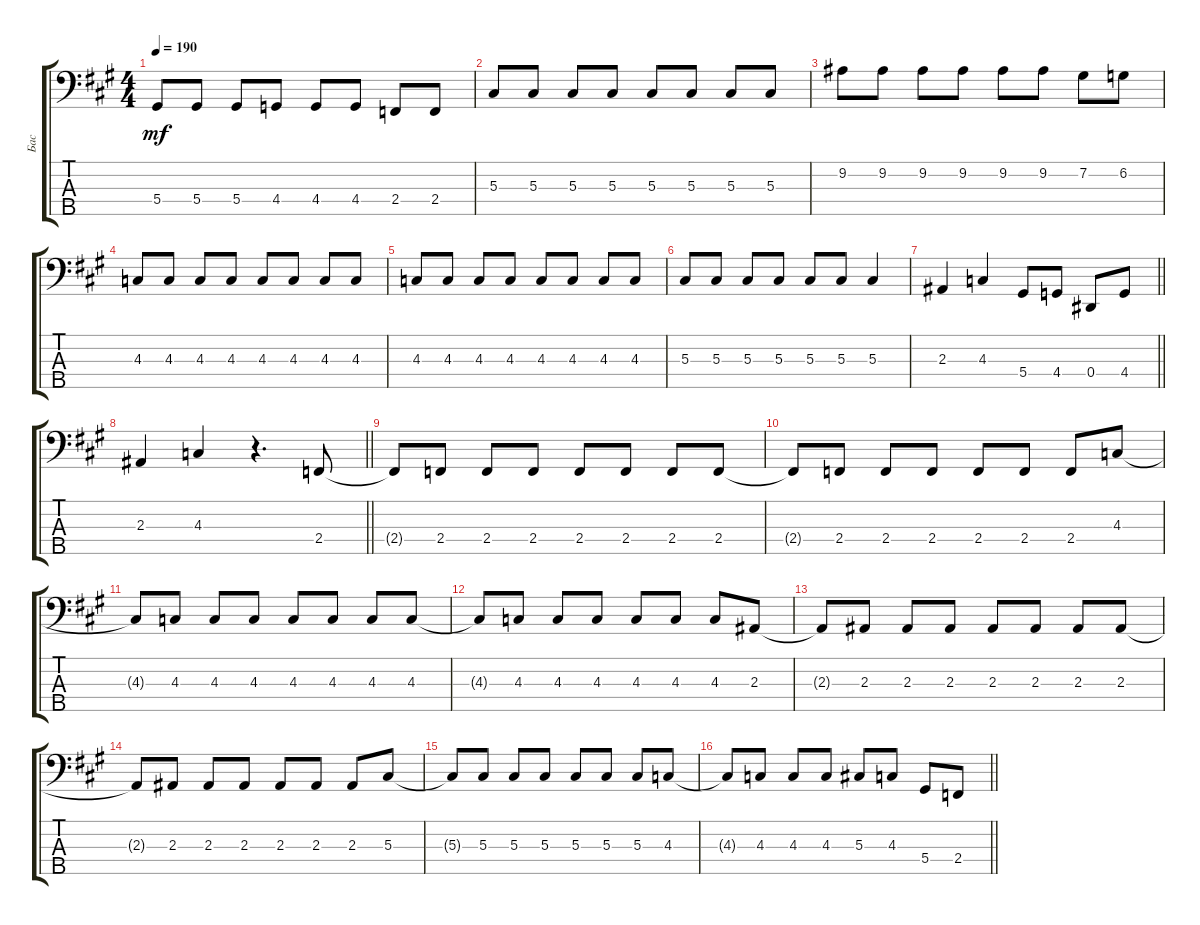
\track ("Бас" "Бас") {instrument electricbassfinger}
\staff {score tabs}
\tuning (Gb2 Db2 Ab1 Eb1 Bb0) {hide}
\ts (4 4)
\tempo 190
\clef f4
\ks a
5.4.8{dy mf} 5.4.8 5.4.8 4.4.8 4.4.8 4.4.8 2.4.8 2.4.8 |
5.3.8 5.3.8 5.3.8 5.3.8 5.3.8 5.3.8 5.3.8 5.3.8 |
9.2.8 9.2.8 9.2.8 9.2.8 9.2.8 9.2.8 7.2.8 6.2.8 |
4.3.8 4.3.8 4.3.8 4.3.8 4.3.8 4.3.8 4.3.8 4.3.8 |
4.3.8 4.3.8 4.3.8 4.3.8 4.3.8 4.3.8 4.3.8 4.3.8 |
5.3.8 5.3.8 5.3.8 5.3.8 5.3.8 5.3.8 5.3.4 |
\barLineRight lightlight
2.3.4 4.3.4 5.4.8 4.4.8 0.4.8 4.4.8 |
\barLineRight lightlight
2.3.4 4.3.4 r.4{d} 2.4.8 |
2.4{t}.8 2.4.8 2.4.8 2.4.8 2.4.8 2.4.8 2.4.8 2.4.8 |
2.4{t}.8 2.4.8 2.4.8 2.4.8 2.4.8 2.4.8 2.4.8 4.3.8 |
4.3{t}.8 4.3.8 4.3.8 4.3.8 4.3.8 4.3.8 4.3.8 4.3.8 |
4.3{t}.8 4.3.8 4.3.8 4.3.8 4.3.8 4.3.8 4.3.8 2.3.8 |
2.3{t}.8 2.3.8 2.3.8 2.3.8 2.3.8 2.3.8 2.3.8 2.3.8 |
2.3{t}.8 2.3.8 2.3.8 2.3.8 2.3.8 2.3.8 2.3.8 5.3.8 |
5.3{t}.8 5.3.8 5.3.8 5.3.8 5.3.8 5.3.8 5.3.8 4.3.8 |
\barLineRight lightlight
4.3{t}.8 4.3.8 4.3.8 4.3.8 5.3.8 4.3.8 5.4.8 2.4.8
